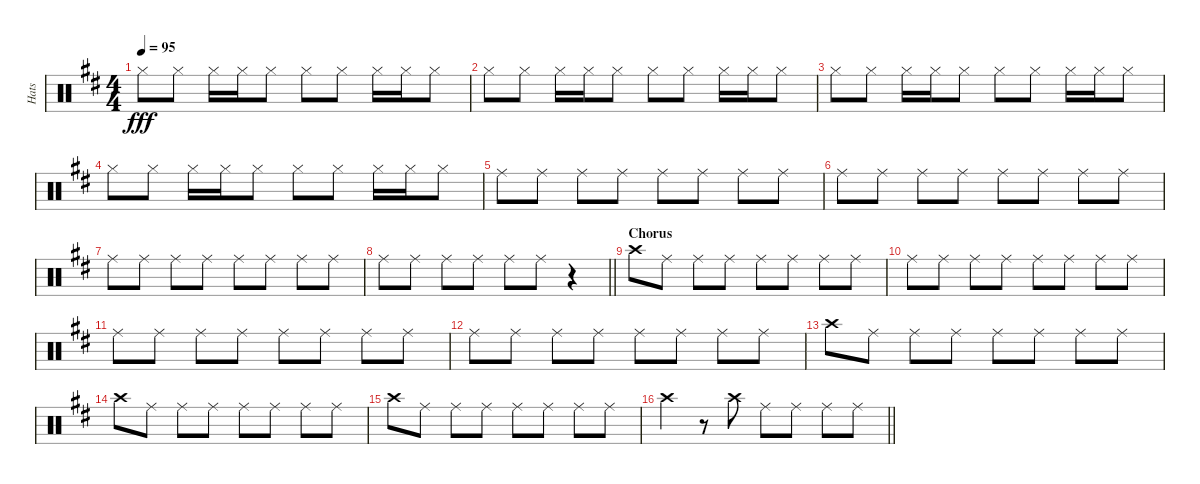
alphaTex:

\track ("Hats" "Hats") {instrument percussion}
\staff {score}
\articulation defaults
\ts (4 4)
\tempo 95
\clef neutral
\ks d "Hi-Hat (closed)".8{dy fff} "Hi-Hat (closed)".8 "Hi-Hat (closed)".16 "Hi-Hat (closed)".16 "Hi-Hat (closed)".8 "Hi-Hat (closed)".8 "Hi-Hat (closed)".8 "Hi-Hat (closed)".16 "Hi-Hat (closed)".16 "Hi-Hat (closed)".8
|
"Hi-Hat (closed)".8 "Hi-Hat (closed)".8 "Hi-Hat (closed)".16 "Hi-Hat (closed)".16 "Hi-Hat (closed)".8 "Hi-Hat (closed)".8 "Hi-Hat (closed)".8 "Hi-Hat (closed)".16 "Hi-Hat (closed)".16 "Hi-Hat (closed)".8 |
"Hi-Hat (closed)".8 "Hi-Hat (closed)".8 "Hi-Hat (closed)".16 "Hi-Hat (closed)".16 "Hi-Hat (closed)".8 "Hi-Hat (closed)".8 "Hi-Hat (closed)".8 "Hi-Hat (closed)".16 "Hi-Hat (closed)".16 "Hi-Hat (closed)".8 |
"Hi-Hat (closed)".8 "Hi-Hat (closed)".8 "Hi-Hat (closed)".16 "Hi-Hat (closed)".16 "Hi-Hat (closed)".8 "Hi-Hat (closed)".8 "Hi-Hat (closed)".8 "Hi-Hat (closed)".16 "Hi-Hat (closed)".16 "Hi-Hat (closed)".8 |
"Ride (middle)".8 "Ride (middle)".8 "Ride (middle)".8 "Ride (middle)".8 "Ride (middle)".8 "Ride (middle)".8 "Ride (middle)".8 "Ride (middle)".8 |
"Ride (middle)".8 "Ride (middle)".8 "Ride (middle)".8 "Ride (middle)".8 "Ride (middle)".8 "Ride (middle)".8 "Ride (middle)".8 "Ride (middle)".8 |
"Ride (middle)".8 "Ride (middle)".8 "Ride (middle)".8 "Ride (middle)".8 "Ride (middle)".8 "Ride (middle)".8 "Ride (middle)".8 "Ride (middle)".8 |
\barLineRight lightlight "Ride (middle)".8 "Ride (middle)".8 "Ride (middle)".8 "Ride (middle)".8 "Ride (middle)".8 "Ride (middle)".8
r.4 |
\section ("" "Chorus")
"Crash high (hit)".8 "Ride (middle)".8 "Ride (middle)".8 "Ride (middle)".8 "Ride (middle)".8 "Ride (middle)".8 "Ride (middle)".8 "Ride (middle)".8 |
"Ride (middle)".8 "Ride (middle)".8 "Ride (middle)".8 "Ride (middle)".8 "Ride (middle)".8 "Ride (middle)".8 "Ride (middle)".8 "Ride (middle)".8 |
"Ride (middle)".8 "Ride (middle)".8 "Ride (middle)".8 "Ride (middle)".8 "Ride (middle)".8 "Ride (middle)".8 "Ride (middle)".8 "Ride (middle)".8 |
"Ride (middle)".8 "Ride (middle)".8 "Ride (middle)".8 "Ride (middle)".8 "Ride (middle)".8 "Ride (middle)".8 "Ride (middle)".8 "Ride (middle)".8 |
"Crash high (hit)".8 "Ride (middle)".8 "Ride (middle)".8 "Ride (middle)".8 "Ride (middle)".8 "Ride (middle)".8 "Ride (middle)".8 "Ride (middle)".8 |
"Crash high (hit)".8 "Ride (middle)".8 "Ride (middle)".8 "Ride (middle)".8 "Ride (middle)".8 "Ride (middle)".8 "Ride (middle)".8 "Ride (middle)".8 |
"Crash high (hit)".8 "Ride (middle)".8 "Ride (middle)".8 "Ride (middle)".8 "Ride (middle)".8 "Ride (middle)".8 "Ride (middle)".8 "Ride (middle)".8 |
\barLineRight lightlight "Crash high (hit)".4
r.8 "Crash high (hit)".8 "Ride (middle)".8 "Ride (middle)".8 "Ride (middle)".8 "Ride (middle)".8
